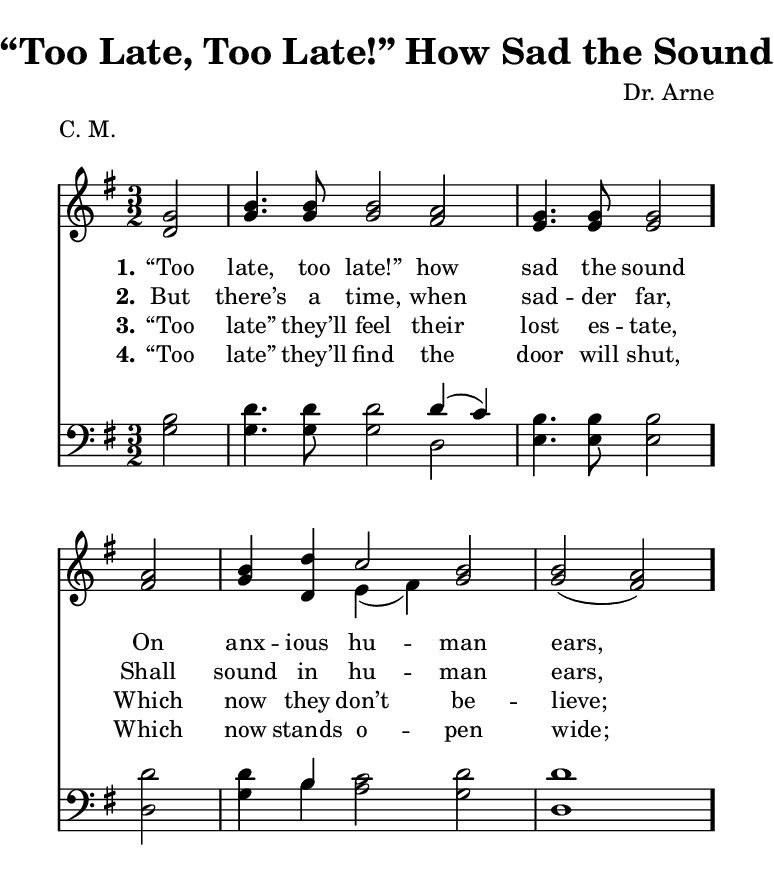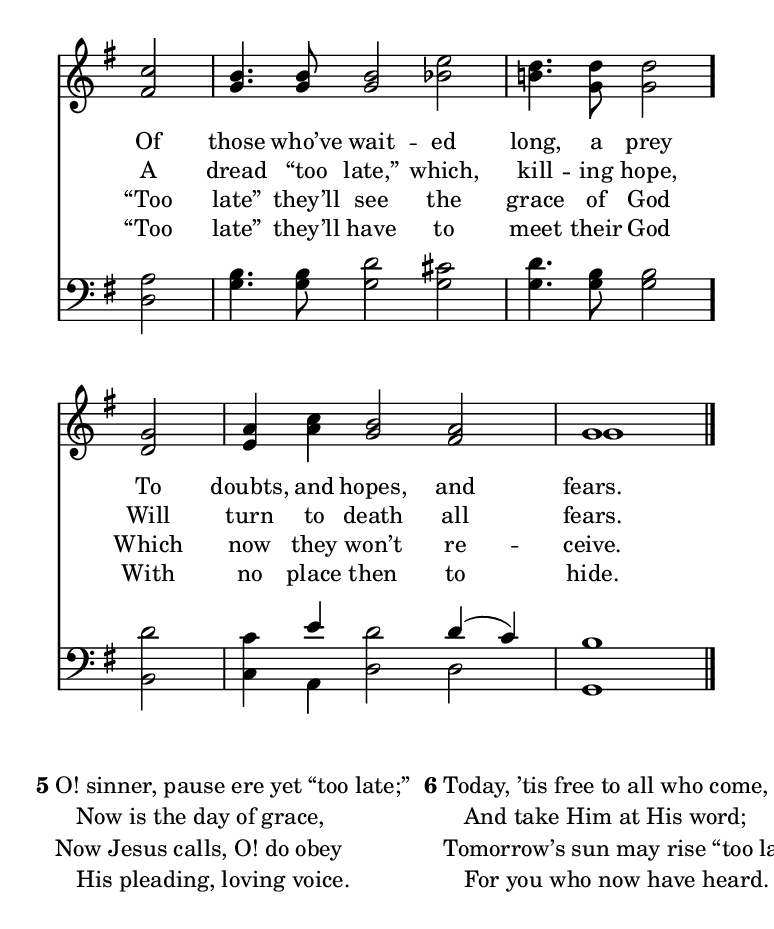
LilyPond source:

\include "common/global.ily"
\paper {
  \include "common/paper.ily"
  ragged-bottom = ##t
  page-count = #(cond (is-eogsized 2) (#t #f))
  systems-per-page = #(cond (is-eogsized 1) (#t #f))
}

\header{
  hymnnumber = "46"
  title = "“Too Late, Too Late!” How Sad the Sound"
  tunename = "Arlington"
  meter = "C. M."
  poet = ""
  composer = "Dr. Arne"
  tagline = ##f
}

% for fermata in MIDI
ta = { \tempo 4=120 }
tb = { \tempo 4=60  }

patternAA = { c2 | c4. c8 c2 c2      | c4. c8 c2 }
patternAB = { c2 | c4. c8 c2 c4( c4) | c4. c8 c2 }
patternBA = { c2 | c4 c4 c2      c2      | c2( c2) }
patternBB = { c2 | c4 c4 c4( c4) c2      | c2( c2) }
patternBC = { c2 | c4 c4 c2      c2      | c1      }
patternBD = { c2 | c4 c4 c2      c4( c4) | c1      }

global = {
  \include "common/overrides.ily"
  \override Staff.TimeSignature.style = #'numbered
  \time 3/2
  \override Score.MetronomeMark.transparent = ##t % hide all fermata changes too
  \ta
  \key g \major
  \partial 2
  \autoBeamOff
}

notesSoprano = {
\global
\relative c'' {

  \changePitch \patternAA { g | b b b a | g g g }
  \changePitch \patternBA { a | b d c b | b a }
  \changePitch \patternAA { c | b b b e | d d d }
  \changePitch \patternBC { g, | a c b a | g }

  \bar "|."

}
}

notesAlto = {
\global
\relative e' {

  \changePitch \patternAA { d | g g g fis | e e e }
  \changePitch \patternBB { fis | g d e fis g | g fis }
  \changePitch \patternAA { fis | g g g bes | b! g g }
  \changePitch \patternBC { d | e a g fis | g }

}
}

notesTenor = {
\global
\relative a {

  \changePitch \patternAB { b | d d d d c | b b b }
  \changePitch \patternBC { d | d b c d | d }
  \changePitch \patternAA { a | b b d cis | d b b }
  \changePitch \patternBD { d | c e d d c | b }

}
}

notesBass = {
\global
\relative f {

  \changePitch \patternAA { g | g g g d | e e e }
  \changePitch \patternBC { d | g b a g | d }
  \changePitch \patternAA { d | g g g g | g g g }
  \changePitch \patternBC { b, | c a d d | g, }

}
}

wordsA = \lyricmode {
\set stanza = "1."

“Too late, too late!” how sad the sound \bar "."
On anx -- ious hu -- man ears, \bar "." \break
Of those who’ve wait -- ed long, a prey \bar "."
To doubts, and hopes, and fears. \bar "." \break

}

wordsB = \lyricmode {
\set stanza = "2."

But there’s a time, when sad -- der far,
Shall sound in hu -- man ears,
A dread “too late,” which, kill -- ing hope,
Will turn to death all fears.

}

wordsC = \lyricmode {
\set stanza = "3."

“Too late” they’ll feel their lost es -- tate,
Which now they don’t be -- lieve;
“Too late” they’ll see the grace of God
Which now they won’t re -- ceive.

}

wordsD = \lyricmode {
\set stanza = "4."

“Too late” they’ll find the door will shut,
Which now stands o -- pen wide;
“Too late” they’ll have to meet their God
With no place then to hide.

}

wordsE = \markuplist {

\line { O! sinner, pause ere yet “too late;” }
\line { { \hspace #2 } Now is the day of grace, }
\line { Now Jesus calls, O! do obey }
\line { { \hspace #2 } His pleading, loving voice. }

}

wordsF = \markuplist {

\line { Today, ’tis free to all who come, }
\line { { \hspace #2 } And take Him at His word; }
\line { Tomorrow’s sun may rise “too late” }
\line { { \hspace #2 } For you who now have heard. }

}

\score {
  \context ChoirStaff <<
    \context Staff = upper <<
      \set Staff.autoBeaming = ##f
      \set ChoirStaff.systemStartDelimiter = #'SystemStartBar
      \set ChoirStaff.printPartCombineTexts = ##f
      \partcombine #'(2 . 9) \notesSoprano \notesAlto
      \context NullVoice = sopranos { \voiceOne << \notesSoprano >> }
      \context NullVoice = altos { \voiceTwo << \notesAlto >> }
      \context Lyrics = one   \lyricsto sopranos \wordsA
      \context Lyrics = two   \lyricsto sopranos \wordsB
      \context Lyrics = three \lyricsto sopranos \wordsC
      \context Lyrics = four  \lyricsto sopranos \wordsD
    >>
    \context Staff = men <<
      \clef bass
      \set ChoirStaff.printPartCombineTexts = ##f
      \partcombine #'(2 . 9) \notesTenor \notesBass
      \context NullVoice = tenors { \voiceOne << \notesTenor >> }
      \context NullVoice = basses { \voiceTwo << \notesBass >> }
    >>
  >>
  \layout {
    \include "common/layout.ily"
  }
  \midi{
    \include "common/midi.ily"
  }
}

\noPageBreak

\markup { \fill-line {
  \hspace #0.1
  \line{ \bold 5 \column { \wordsE } }
  \hspace #0.1
  \line{ \bold 6 \column { \wordsF } }
  \hspace #0.1
} }

\version "2.19.49"  % necessary for upgrading to future LilyPond versions.

% vi:set et ts=2 sw=2 ai nocindent syntax=lilypond:
